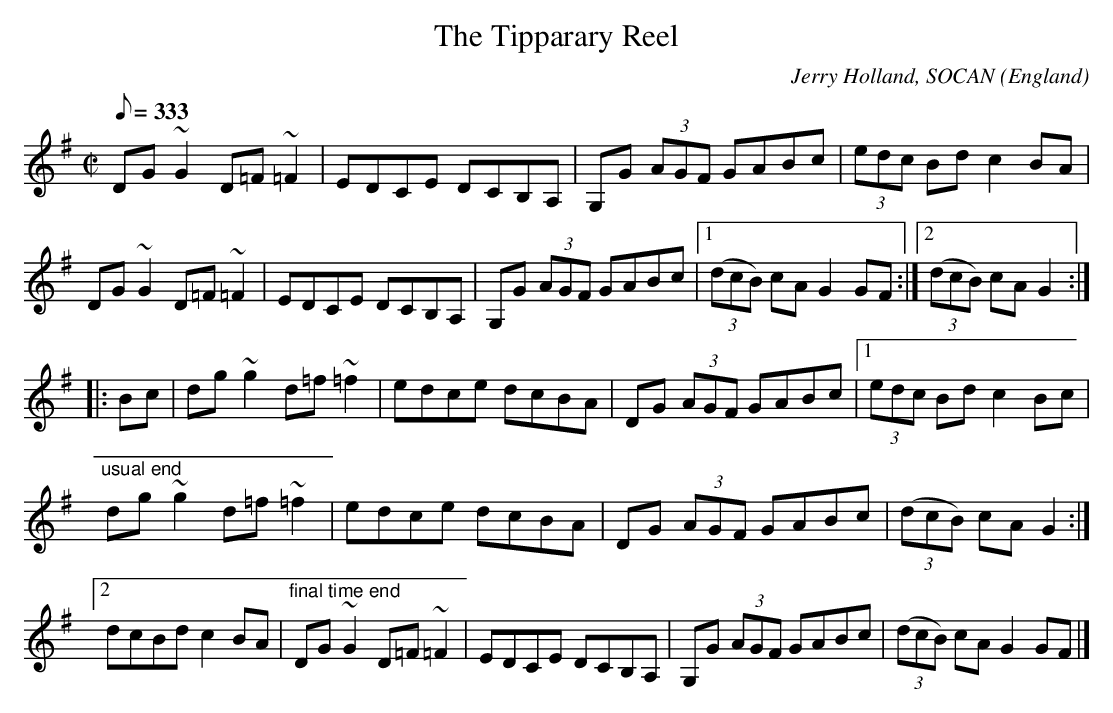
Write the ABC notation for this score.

X:1
T:The Tipparary Reel
C:Jerry Holland, SOCAN
O:England
L:1/8
Q:333
M:C|
K:G
DG ~G2 D=F ~=F2|EDCE DCB,A,|G,G (3AGF GABc|(3edc Bd c2 BA|
DG ~G2 D=F ~=F2|EDCE DCB,A,|G,G (3AGF GABc|[1(3(dcB) cA G2 GF:|[2(3(dcB) cA G2:|
|:Bc|dg ~g2 d=f ~=f2|edce dcBA|DG (3AGF GABc|[1(3edc Bd c2 Bc|
"usual end"dg ~g2 d=f ~=f2|edce dcBA|DG (3AGF GABc|(3(dcB) cA G2:|
[2dcBd c2 BA|"final time end"DG ~G2 D=F ~=F2|EDCE DCB,A,|G,G (3AGF GABc|(3(dcB) cA G2 GF|]
